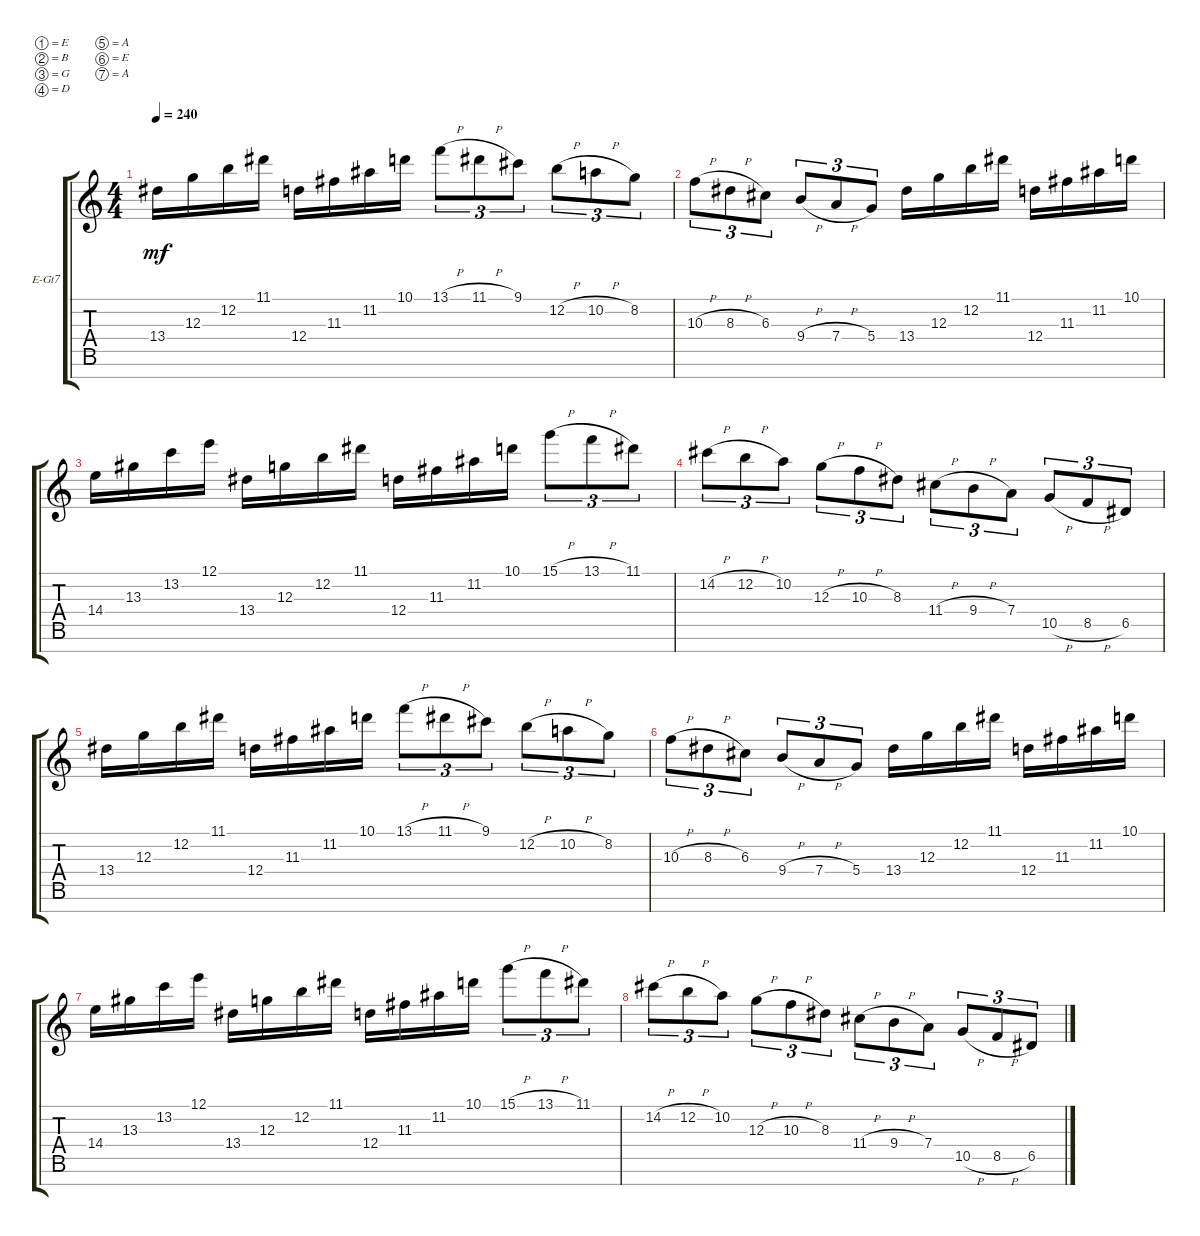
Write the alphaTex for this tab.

\defaultSystemsLayout 4
\bracketExtendMode groupsimilarinstruments
\firstSystemTrackNameOrientation horizontal
\otherSystemsTrackNameOrientation horizontal
\track ("Electric Guitar" "E-Gt7") {instrument distortionguitar}
\staff {score tabs}
\tuning (E4 B3 G3 D3 A2 E2 A1)
\ts (4 4)
\tempo 240
\clef g2
\ks c
13.4.16{dy mf} 12.3.16 12.2.16 11.1.16 12.4.16 11.3.16 11.2.16 10.1.16 13.1{h}.8{tu (3 2)} 11.1{h}.8{tu (3 2)} 9.1.8{tu (3 2)} 12.2{h}.8{tu (3 2)} 10.2{h}.8{tu (3 2)} 8.2.8{tu (3 2)} |
10.3{h}.8{tu (3 2)} 8.3{h}.8{tu (3 2)} 6.3.8{tu (3 2)} 9.4{h}.8{tu (3 2)} 7.4{h}.8{tu (3 2)} 5.4.8{tu (3 2)} 13.4.16 12.3.16 12.2.16 11.1.16 12.4.16 11.3.16 11.2.16 10.1.16 |
14.4.16 13.3.16 13.2.16 12.1.16 13.4.16 12.3.16 12.2.16 11.1.16 12.4.16 11.3.16 11.2.16 10.1.16 15.1{h}.8{tu (3 2)} 13.1{h}.8{tu (3 2)} 11.1.8{tu (3 2)} |
14.2{h}.8{tu (3 2)} 12.2{h}.8{tu (3 2)} 10.2.8{tu (3 2)} 12.3{h}.8{tu (3 2)} 10.3{h}.8{tu (3 2)} 8.3.8{tu (3 2)} 11.4{h}.8{tu (3 2)} 9.4{h}.8{tu (3 2)} 7.4.8{tu (3 2)} 10.5{h}.8{tu (3 2)} 8.5{h}.8{tu (3 2)} 6.5.8{tu (3 2)} |
13.4.16 12.3.16 12.2.16 11.1.16 12.4.16 11.3.16 11.2.16 10.1.16 13.1{h}.8{tu (3 2)} 11.1{h}.8{tu (3 2)} 9.1.8{tu (3 2)} 12.2{h}.8{tu (3 2)} 10.2{h}.8{tu (3 2)} 8.2.8{tu (3 2)} |
10.3{h}.8{tu (3 2)} 8.3{h}.8{tu (3 2)} 6.3.8{tu (3 2)} 9.4{h}.8{tu (3 2)} 7.4{h}.8{tu (3 2)} 5.4.8{tu (3 2)} 13.4.16 12.3.16 12.2.16 11.1.16 12.4.16 11.3.16 11.2.16 10.1.16 |
14.4.16 13.3.16 13.2.16 12.1.16 13.4.16 12.3.16 12.2.16 11.1.16 12.4.16 11.3.16 11.2.16 10.1.16 15.1{h}.8{tu (3 2)} 13.1{h}.8{tu (3 2)} 11.1.8{tu (3 2)} |
14.2{h}.8{tu (3 2)} 12.2{h}.8{tu (3 2)} 10.2.8{tu (3 2)} 12.3{h}.8{tu (3 2)} 10.3{h}.8{tu (3 2)} 8.3.8{tu (3 2)} 11.4{h}.8{tu (3 2)} 9.4{h}.8{tu (3 2)} 7.4.8{tu (3 2)} 10.5{h}.8{tu (3 2)} 8.5{h}.8{tu (3 2)} 6.5.8{tu (3 2)}
